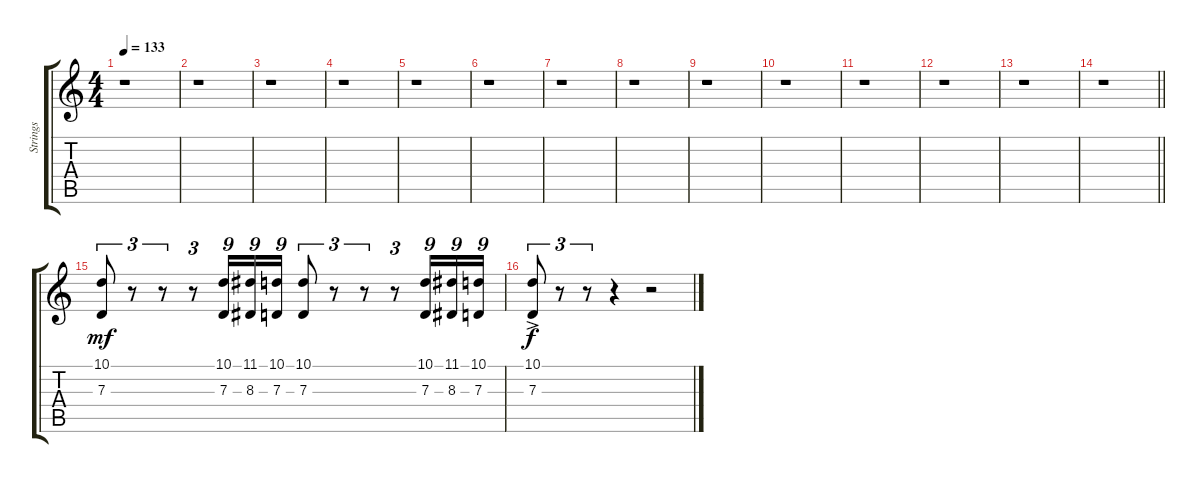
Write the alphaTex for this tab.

\track ("Strings" "Strings") {instrument stringensemble1}
\staff {score tabs}
\tuning (E4 B3 G3 D3 A2 E2) {hide}
\ts (4 4)
\tempo 133
\clef g2
\ks c
r.1{dy mf} |
r.1 |
r.1 |
r.1 |
r.1 |
r.1 |
r.1 |
r.1 |
r.1 |
r.1 |
r.1 |
r.1 |
r.1 |
\barLineRight lightlight
r.1 |
\section ("" "")
(10.1 7.3).8{tu (3 2)} r.8{tu (3 2)} r.8{tu (3 2)} r.8{tu (3 2)} (10.1 7.3).16{tu (9 8)} (11.1 8.3).16{tu (9 8)} (10.1 7.3).16{tu (9 8)} (10.1 7.3).8{tu (3 2)} r.8{tu (3 2)} r.8{tu (3 2)} r.8{tu (3 2)} (10.1 7.3).16{tu (9 8)} (11.1 8.3).16{tu (9 8)} (10.1 7.3).16{tu (9 8)} |
(10.1{ac} 7.3{ac}).8{tu (3 2) dy f} r.8{tu (3 2)} r.8{tu (3 2)} r.4 r.2
